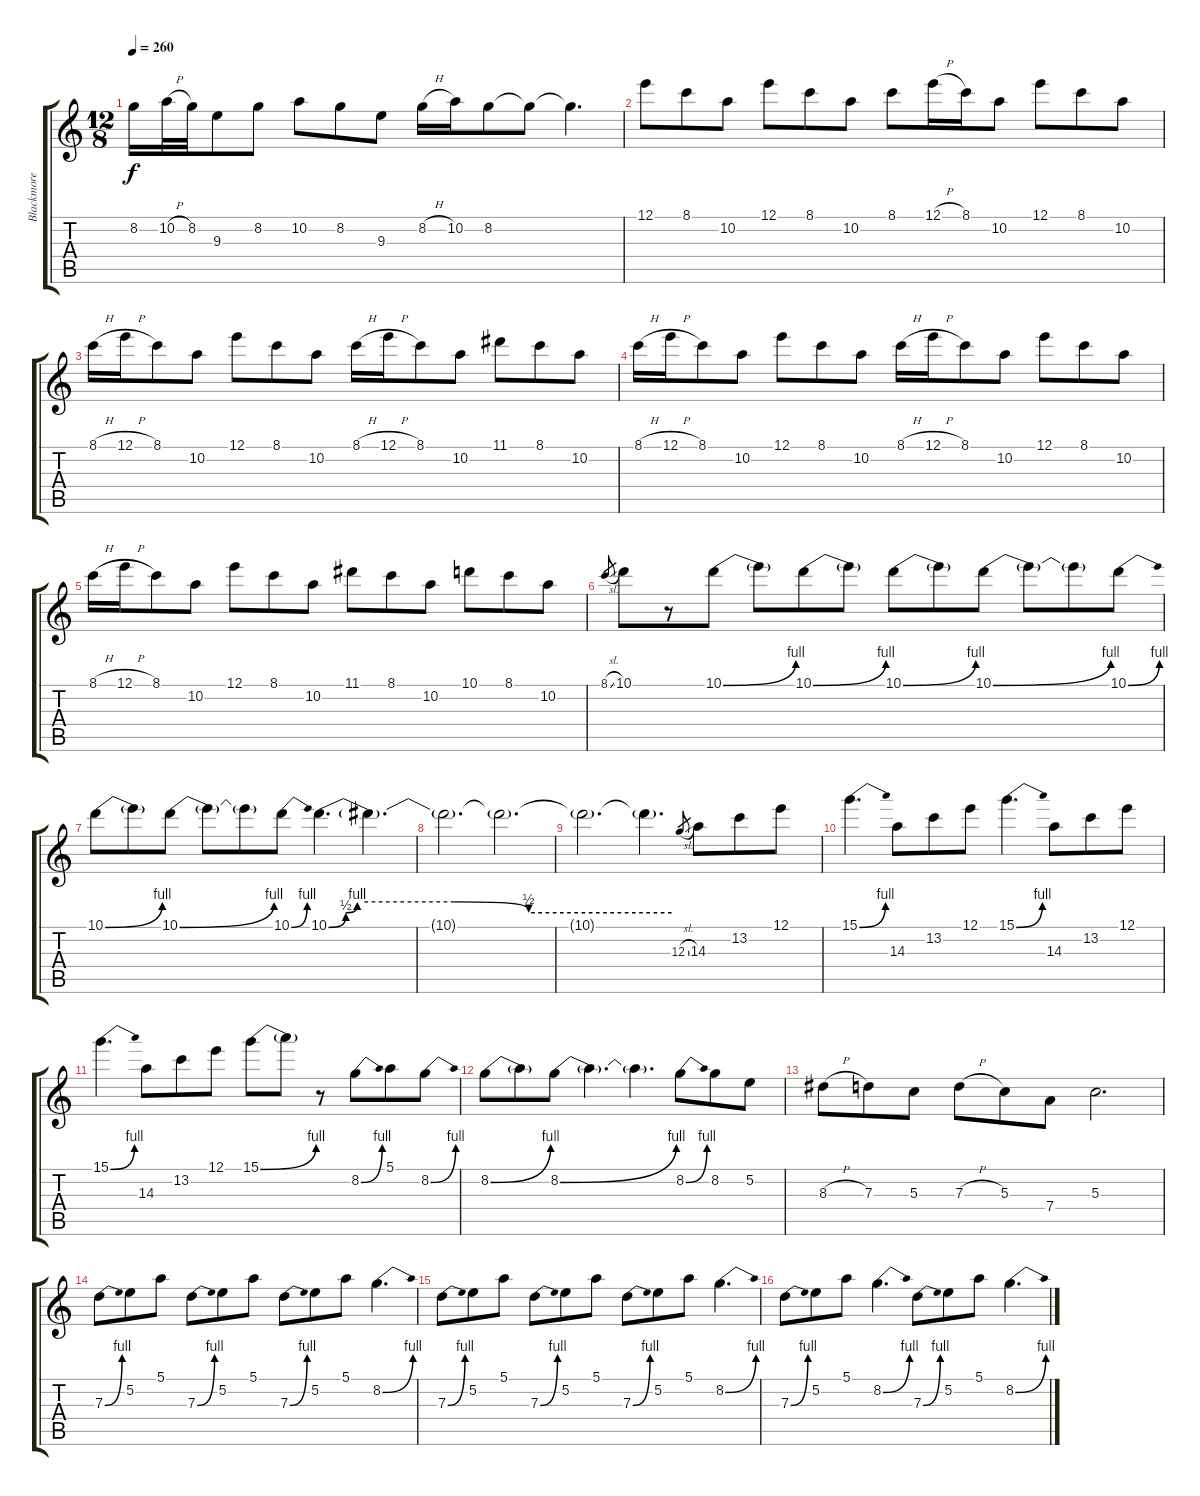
\track ("Blackmore" "Blackmore") {instrument overdrivenguitar}
\staff {score tabs}
\tuning (E4 B3 G3 D3 A2 E2) {hide}
\ts (12 8)
\tempo 260
\clef g2
\ks c
8.2.16{dy f} 10.2{h}.32 8.2.32 9.3.8 8.2.8 10.2.8 8.2.8 9.3.8 8.2{h}.16 10.2.16 8.2.8 8.2{t}.8 8.2{t}.4{d} |
12.1.8 8.1.8 10.2.8 12.1.8 8.1.8 10.2.8 8.1.8 12.1{h}.16 8.1.16 10.2.8 12.1.8 8.1.8 10.2.8 |
8.1{h}.16 12.1{h}.16 8.1.8 10.2.8 12.1.8 8.1.8 10.2.8 8.1{h}.16 12.1{h}.16 8.1.8 10.2.8 11.1.8 8.1.8 10.2.8 |
8.1{h}.16 12.1{h}.16 8.1.8 10.2.8 12.1.8 8.1.8 10.2.8 8.1{h}.16 12.1{h}.16 8.1.8 10.2.8 12.1.8 8.1.8 10.2.8 |
8.1{h}.16 12.1{h}.16 8.1.8 10.2.8 12.1.8 8.1.8 10.2.8 11.1.8 8.1.8 10.2.8 10.1.8 8.1.8 10.2.8 |
8.1{sl}.8{gr} 10.1.8 r.8 10.1{be (bend 0 0 60 4)}.8 10.1{t}.8 10.1{be (bend 0 0 60 4)}.8 10.1{t}.8 10.1{be (bend 0 0 60 4)}.8 10.1{t}.8 10.1{be (bend 0 0 60 4)}.8 10.1{t}.8 10.1{t}.8 10.1{be (bend 0 0 60 4)}.8 |
10.1{be (bend 0 0 60 4)}.8 10.1{t}.8 10.1{be (bend 0 0 60 4)}.8 10.1{t}.8 10.1{t}.8 10.1{be (bend 0 0 60 4)}.8 10.1{be (custom 0 0 3 2 5 4 22 4 35 2 60 2)}.4{d} 10.1{t}.4{d} |
10.1{t}.2{d} 10.1{t}.2{d} |
10.1{t}.2{d} 10.1{t}.4{d} 12.3{sl}.8{gr} 14.3.8 13.2.8 12.1.8 |
15.1{be (bend 0 0 60 4)}.4{d} 14.3.8 13.2.8 12.1.8 15.1{be (bend 0 0 60 4)}.4{d} 14.3.8 13.2.8 12.1.8 |
15.1{be (bend 0 0 60 4)}.4{d} 14.3.8 13.2.8 12.1.8 15.1{be (bend 0 0 60 4)}.8 15.1{t}.8 r.8 8.2{be (bend 0 0 60 4)}.8 5.1.8 8.2{be (bend 0 0 60 4)}.8 |
8.2{be (bend 0 0 60 4)}.8 8.2{t}.8 8.2{be (bend 0 0 60 4)}.8 8.2{t}.4{d} 8.2{t}.4{d} 8.2{be (bend 0 0 60 4)}.8 8.2.8 5.2.8 |
8.3{h}.8 7.3.8 5.3.8 7.3{h}.8 5.3.8 7.4.8 5.3.2{d} |
7.3{be (bend 0 0 60 4)}.8 5.2.8 5.1.8 7.3{be (bend 0 0 60 4)}.8 5.2.8 5.1.8 7.3{be (bend 0 0 60 4)}.8 5.2.8 5.1.8 8.2{be (bend 0 0 60 4)}.4{d} |
7.3{be (bend 0 0 60 4)}.8 5.2.8 5.1.8 7.3{be (bend 0 0 60 4)}.8 5.2.8 5.1.8 7.3{be (bend 0 0 60 4)}.8 5.2.8 5.1.8 8.2{be (bend 0 0 60 4)}.4{d} |
7.3{be (bend 0 0 60 4)}.8 5.2.8 5.1.8 8.2{be (bend 0 0 60 4)}.4{d} 7.3{be (bend 0 0 60 4)}.8 5.2.8 5.1.8 8.2{be (bend 0 0 60 4)}.4{d}
